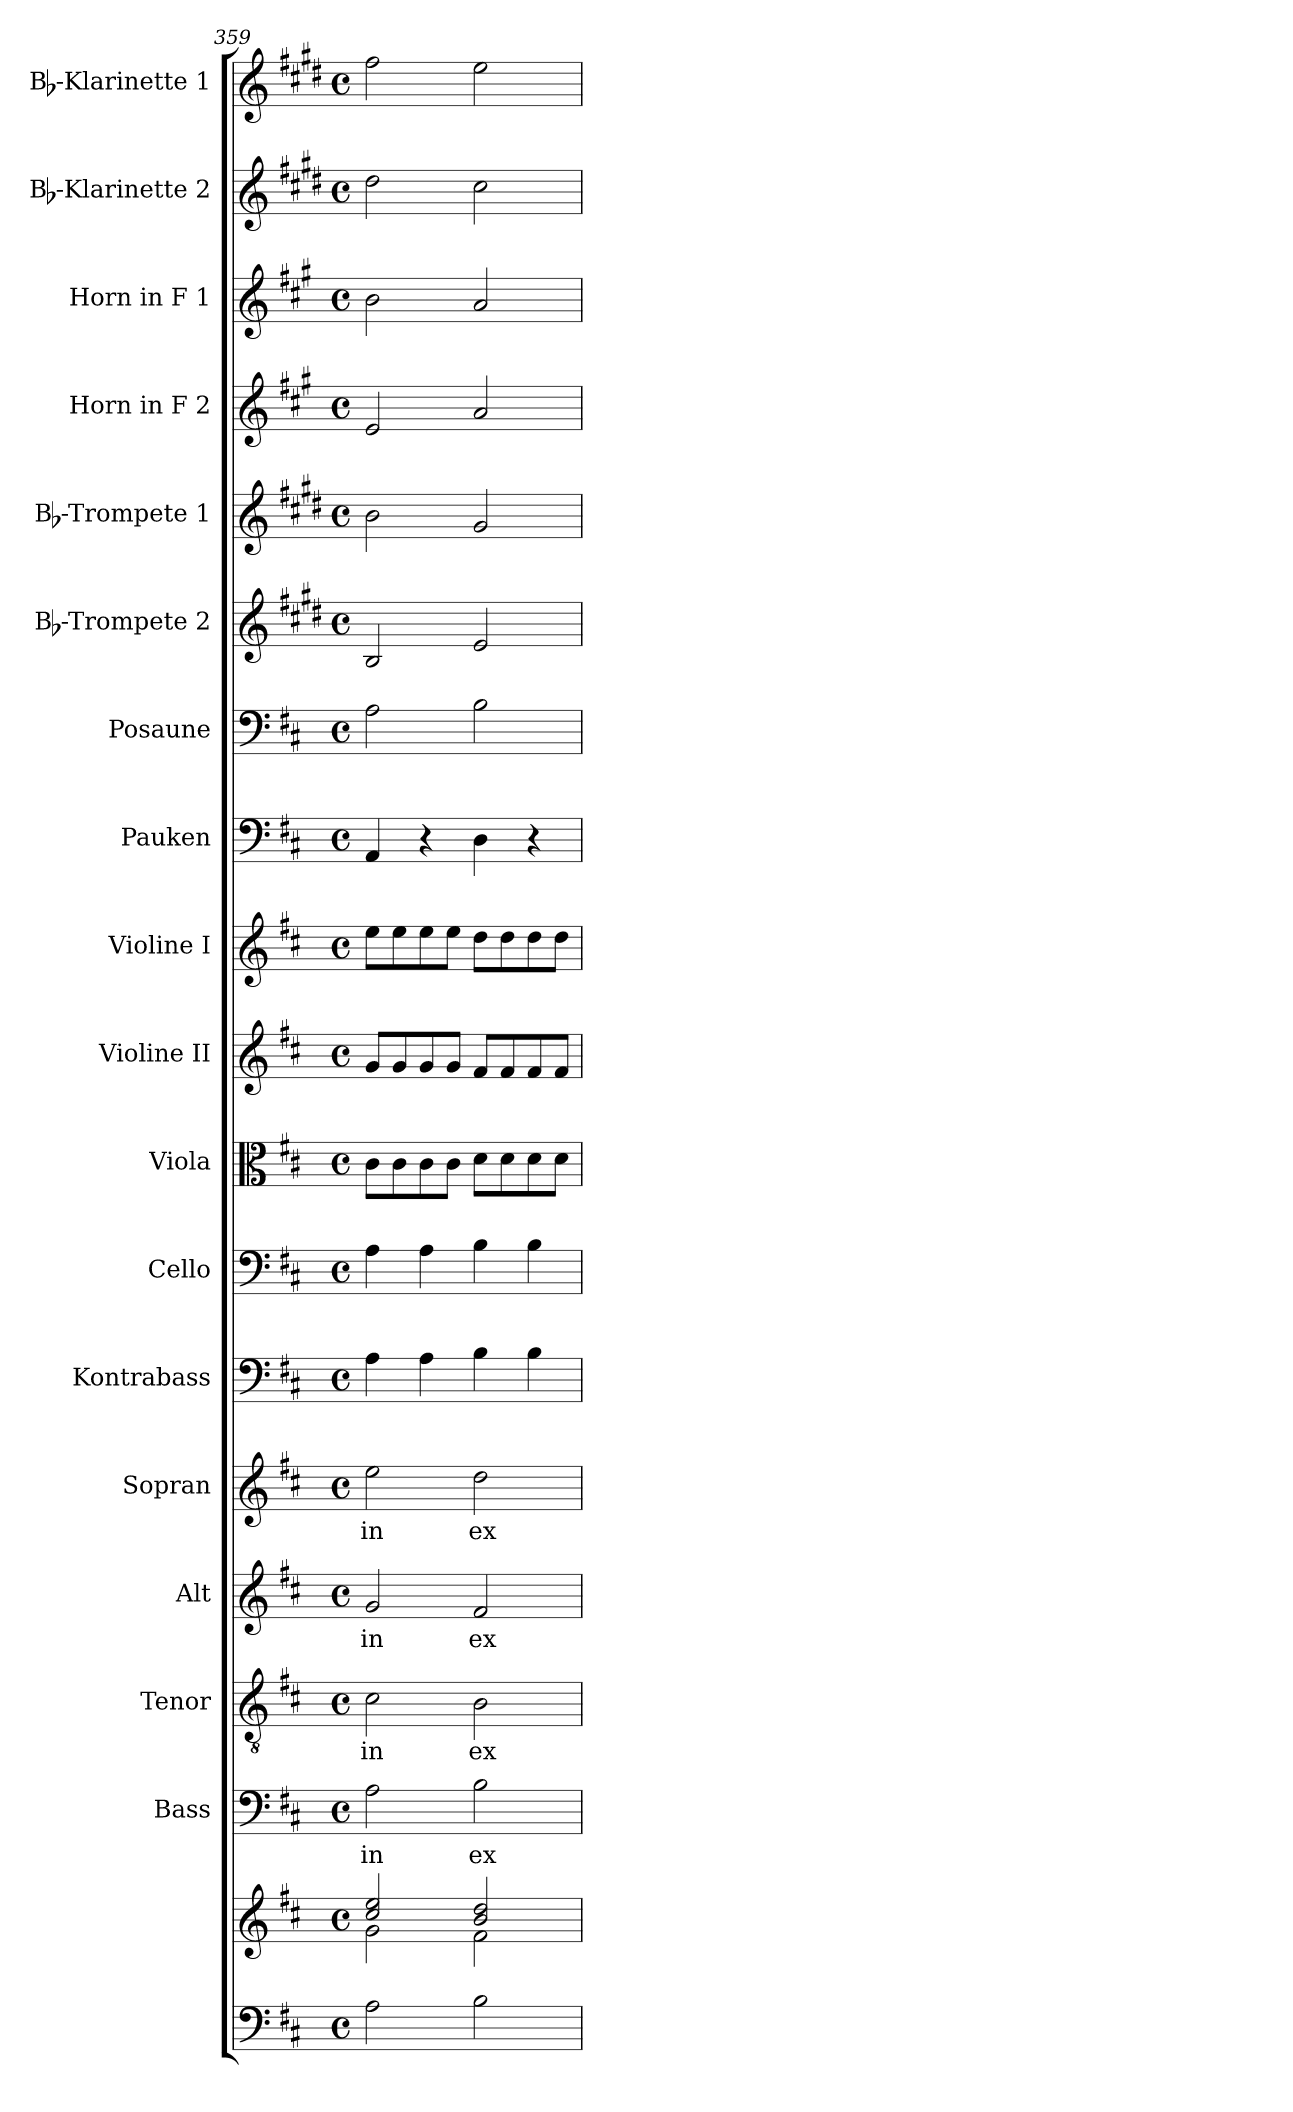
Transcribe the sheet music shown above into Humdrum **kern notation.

**kern	**kern	**kern	**text	**kern	**text	**kern	**text	**kern	**text	**kern	**kern	**kern	**kern	**kern	**kern	**kern	**kern	**kern	**kern	**kern	**kern	**kern
*part18	*part18	*part17	*part17	*part16	*part16	*part15	*part15	*part14	*part14	*part13	*part12	*part11	*part10	*part9	*part8	*part7	*part6	*part5	*part4	*part3	*part2	*part1
*staff19	*staff18	*staff17	*staff17	*staff16	*staff16	*staff15	*staff15	*staff14	*staff14	*staff13	*staff12	*staff11	*staff10	*staff9	*staff8	*staff7	*staff6	*staff5	*staff4	*staff3	*staff2	*staff1
*	*	*I"Bass	*	*I"Tenor	*	*I"Alt	*	*I"Sopran	*	*I"Kontrabass	*I"Cello	*I"Viola	*I"Violine II	*I"Violine I	*I"Pauken	*I"Posaune	*I"Bb-Trompete 2	*I"Bb-Trompete 1	*I"Horn in F 2	*I"Horn in F 1	*I"Bb-Klarinette 2	*I"Bb-Klarinette 1
*	*	*I'B.	*	*I'T.	*	*I'A.	*	*I'S.	*	*I'Kb.	*	*I'Vla.	*I'Vl. II	*I'Vl. I	*I'Pk.	*I'Pos.	*I'Bb Trp. 2	*I'Bb Trp. 1	*	*	*I'Bb Kl. 2	*I'Bb Kl. 1
*clefF4	*clefG2	*clefF4	*	*clefGv2	*	*clefG2	*	*clefG2	*	*clefF4	*clefF4	*clefC3	*clefG2	*clefG2	*clefF4	*clefF4	*clefG2	*clefG2	*clefG2	*clefG2	*clefG2	*clefG2
*	*	*	*	*	*	*	*	*	*	*ITrd7c12	*	*	*	*	*	*	*ITrd1c2	*ITrd1c2	*ITrd4c7	*ITrd4c7	*ITrd1c2	*ITrd1c2
*k[f#c#]	*k[f#c#]	*k[f#c#]	*	*k[f#c#]	*	*k[f#c#]	*	*k[f#c#]	*	*k[f#c#]	*k[f#c#]	*k[f#c#]	*k[f#c#]	*k[f#c#]	*k[f#c#]	*k[f#c#]	*k[f#c#]	*k[f#c#]	*k[f#c#]	*k[f#c#]	*k[f#c#]	*k[f#c#]
*D:	*D:	*D:	*	*D:	*	*D:	*	*D:	*	*D:	*D:	*D:	*D:	*D:	*D:	*D:	*D:	*D:	*D:	*D:	*D:	*D:
*M4/4	*M4/4	*M4/4	*	*M4/4	*	*M4/4	*	*M4/4	*	*M4/4	*M4/4	*M4/4	*M4/4	*M4/4	*M4/4	*M4/4	*M4/4	*M4/4	*M4/4	*M4/4	*M4/4	*M4/4
*met(c)	*met(c)	*met(c)	*	*met(c)	*	*met(c)	*	*met(c)	*	*met(c)	*met(c)	*met(c)	*met(c)	*met(c)	*met(c)	*met(c)	*met(c)	*met(c)	*met(c)	*met(c)	*met(c)	*met(c)
=359	=359	=359	=359	=359	=359	=359	=359	=359	=359	=359	=359	=359	=359	=359	=359	=359	=359	=359	=359	=359	=359	=359
*	*^	*	*	*	*	*	*	*	*	*	*	*	*	*	*	*	*	*	*	*	*	*
!	!	!	!	!LO:LY:b	!	!LO:LY:b	!	!LO:LY:b	!	!LO:LY:b	!	!	!	!	!	!	!	!	!	!	!	!	!
2A\	2cc#/ 2ee/	2g\	2A\	in	2c#\	in	2g/	in	2ee\	in	4AA\	4A\	8c#\L	8g/L	8ee\L	4AA/	2A\	2A/	2a\	2A/	2e\	2cc#\	2ee\
.	.	.	.	.	.	.	.	.	.	.	.	.	8c#\	8g/	8ee\	.	.	.	.	.	.	.	.
.	.	.	.	.	.	.	.	.	.	.	4AA\	4A\	8c#\	8g/	8ee\	4r	.	.	.	.	.	.	.
.	.	.	.	.	.	.	.	.	.	.	.	.	8c#\J	8g/J	8ee\J	.	.	.	.	.	.	.	.
!	!	!	!	!LO:LY:b	!	!LO:LY:b	!	!LO:LY:b	!	!LO:LY:b	!	!	!	!	!	!	!	!	!	!	!	!	!
2B\	2b/ 2dd/	2f#\	2B\	ex-	2B\	ex-	2f#/	ex-	2dd\	ex-	4BB\	4B\	8d\L	8f#/L	8dd\L	4D\	2B\	2d/	2f#/	2d/	2d/	2b\	2dd\
.	.	.	.	.	.	.	.	.	.	.	.	.	8d\	8f#/	8dd\	.	.	.	.	.	.	.	.
.	.	.	.	.	.	.	.	.	.	.	4BB\	4B\	8d\	8f#/	8dd\	4r	.	.	.	.	.	.	.
.	.	.	.	.	.	.	.	.	.	.	.	.	8d\J	8f#/J	8dd\J	.	.	.	.	.	.	.	.
*	*v	*v	*	*	*	*	*	*	*	*	*	*	*	*	*	*	*	*	*	*	*	*	*
=	=	=	=	=	=	=	=	=	=	=	=	=	=	=	=	=	=	=	=	=	=	=
*-	*-	*-	*-	*-	*-	*-	*-	*-	*-	*-	*-	*-	*-	*-	*-	*-	*-	*-	*-	*-	*-	*-
